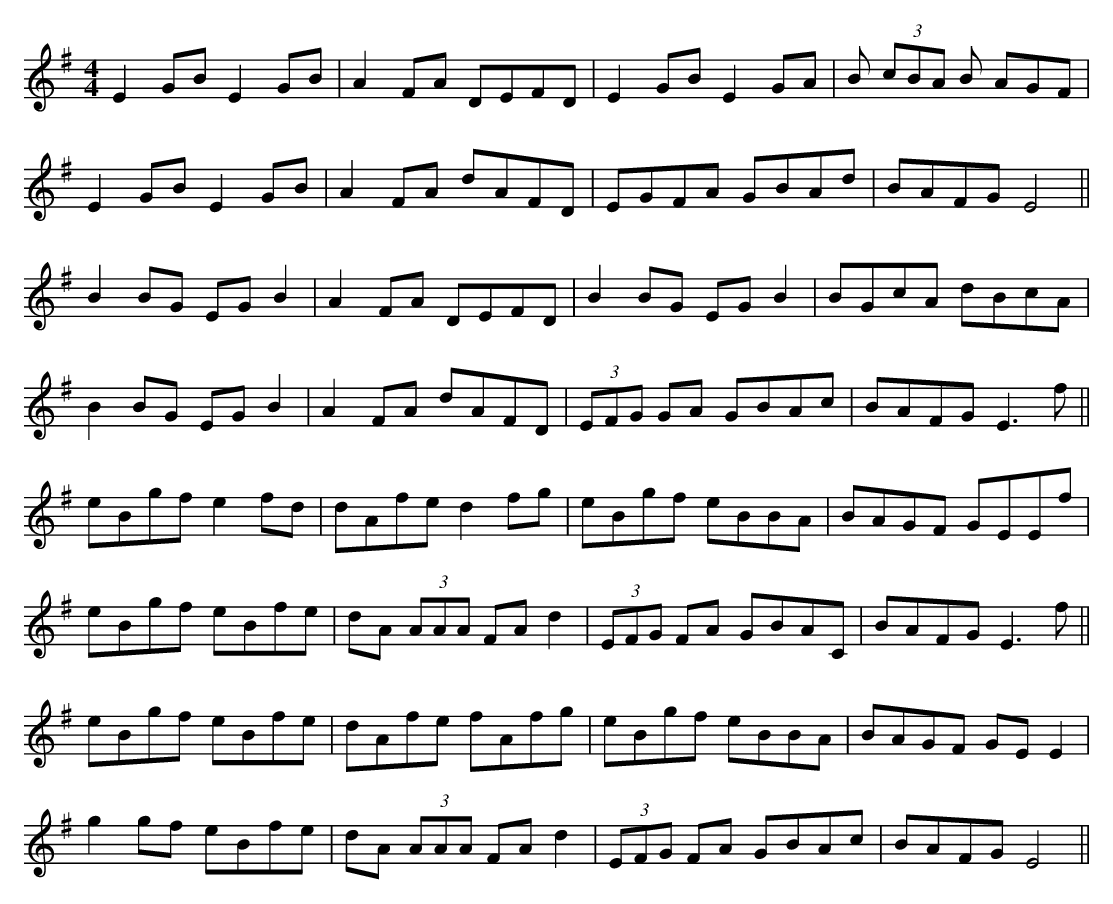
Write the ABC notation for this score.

X:1
M:4/4
K:Emin
E2GB E2GB|A2FA DEFD|E2GB E2GA|B (3cBA B AGF|
E2GB E2GB|A2FA dAFD|EGFA GBAd|BAFG E4||
B2BG EGB2|A2FA DEFD|B2BG EGB2|BGcA dBcA|
B2BG EGB2|A2FA dAFD|(3EFG GA GBAc|BAFG E3f||
eBgf e2fd|dAfe d2fg|eBgf eBBA|BAGF GEEf|
eBgf eBfe|dA (3AAA FAd2|(3EFG FA GBAC|BAFG E3f||
eBgf eBfe|dAfe fAfg|eBgf eBBA|BAGF GEE2|
g2gf eBfe|dA (3AAA FAd2|(3EFG FA GBAc|BAFG E4||
